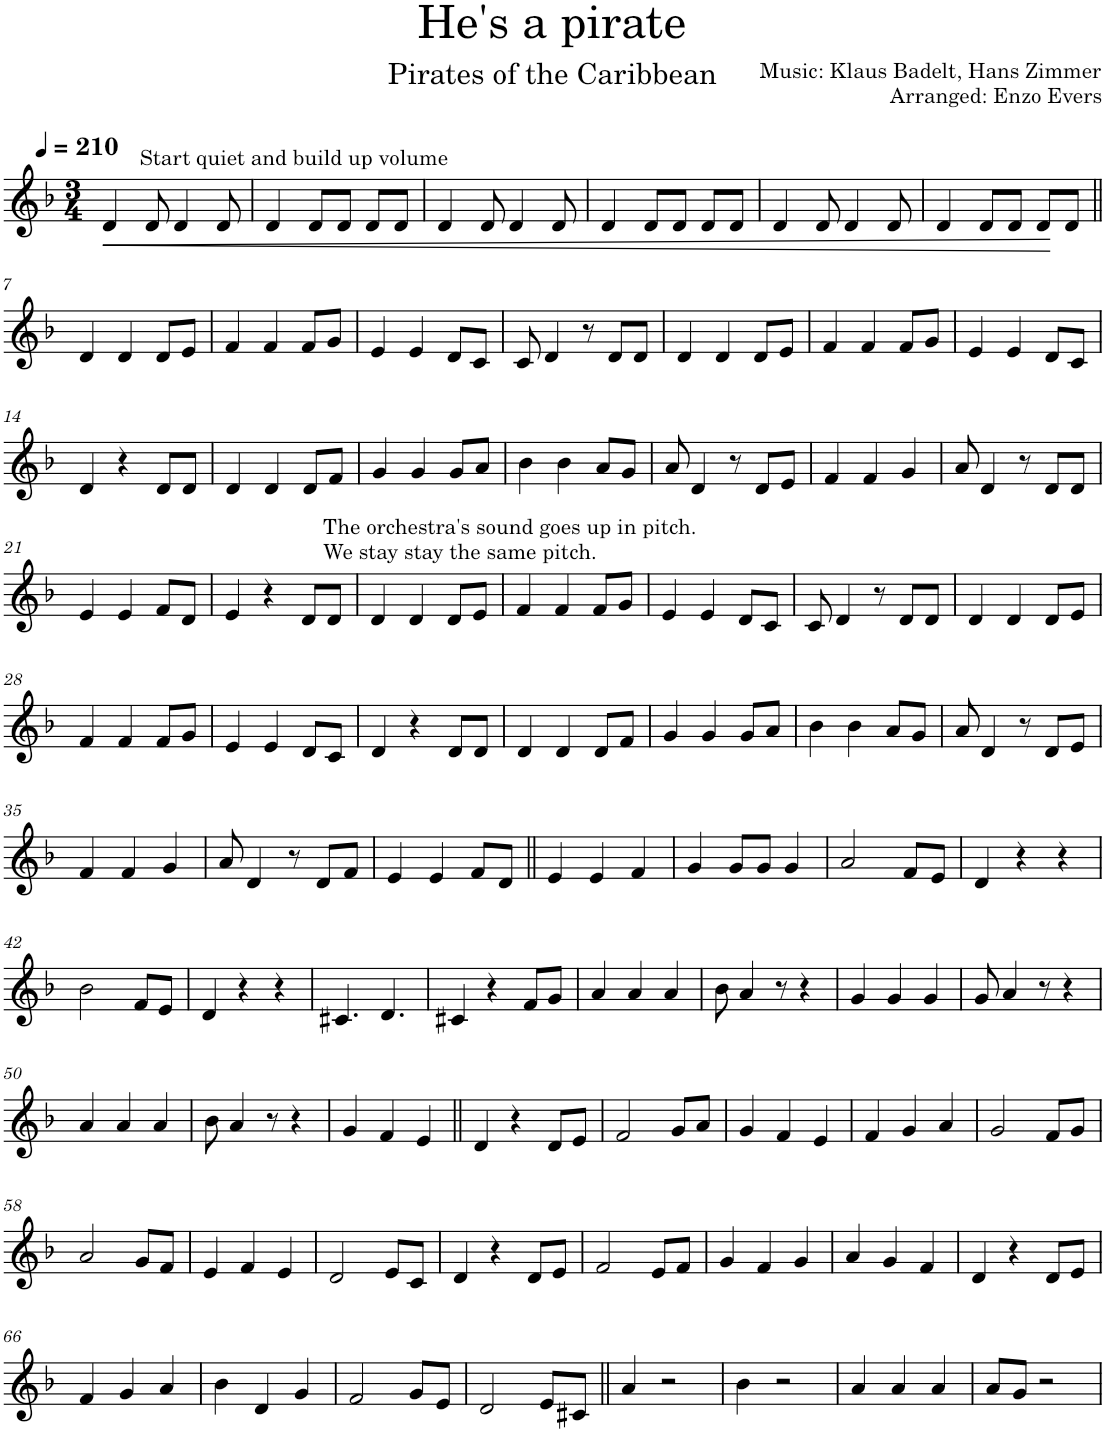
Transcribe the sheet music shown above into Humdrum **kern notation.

**kern	**dynam
*part1	*part1
*staff1	*staff1
*I"Ukulele	*
*I'Uk.	*
*clefG2	*
*k[b-]	*
*M3/4	*
*MM210	*
=1	=1
!LO:TX:a:t=Start quiet and build up volume	!
!	!LO:HP:b
4d/	<
8d/	.
4d/	.
8d/	.
=2	=2
4d/	.
8d/L	.
8d/J	.
8d/L	.
8d/J	.
=3	=3
4d/	.
8d/	.
4d/	.
8d/	.
=4	=4
4d/	.
8d/L	.
8d/J	.
8d/L	.
8d/J	.
=5	=5
4d/	.
8d/	.
4d/	.
8d/	.
=6	=6
4d/	.
8d/L	.
8d/J	.
8d/L	.
8d/J	[
!!LO:LB:g=z
=7||	=7||
4d/	.
4d/	.
8d/L	.
8e/J	.
=8	=8
4f/	.
4f/	.
8f/L	.
8g/J	.
=9	=9
4e/	.
4e/	.
8d/L	.
8c/J	.
=10	=10
8c/	.
4d/	.
8r	.
8d/L	.
8d/J	.
=11	=11
4d/	.
4d/	.
8d/L	.
8e/J	.
=12	=12
4f/	.
4f/	.
8f/L	.
8g/J	.
=13	=13
4e/	.
4e/	.
8d/L	.
8c/J	.
!!LO:LB:g=z
=14	=14
4d/	.
4r	.
8d/L	.
8d/J	.
=15	=15
4d/	.
4d/	.
8d/L	.
8f/J	.
=16	=16
4g/	.
4g/	.
8g/L	.
8a/J	.
=17	=17
4b-\	.
4b-\	.
8a/L	.
8g/J	.
=18	=18
8a/	.
4d/	.
8r	.
8d/L	.
8e/J	.
=19	=19
4f/	.
4f/	.
4g/	.
=20	=20
8a/	.
4d/	.
8r	.
8d/L	.
8d/J	.
!!LO:LB:g=z
=21	=21
4e/	.
4e/	.
8f/L	.
8d/J	.
=22	=22
4e/	.
4r	.
8d/L	.
8d/J	.
=23	=23
!LO:TX:a:t=The orchestra's sound goes up in pitch.	!
!LO:TX:a:t=We stay stay the same pitch.	!
4d/	.
4d/	.
8d/L	.
8e/J	.
=24	=24
4f/	.
4f/	.
8f/L	.
8g/J	.
=25	=25
4e/	.
4e/	.
8d/L	.
8c/J	.
=26	=26
8c/	.
4d/	.
8r	.
8d/L	.
8d/J	.
=27	=27
4d/	.
4d/	.
8d/L	.
8e/J	.
!!LO:LB:g=z
=28	=28
4f/	.
4f/	.
8f/L	.
8g/J	.
=29	=29
4e/	.
4e/	.
8d/L	.
8c/J	.
=30	=30
4d/	.
4r	.
8d/L	.
8d/J	.
=31	=31
4d/	.
4d/	.
8d/L	.
8f/J	.
=32	=32
4g/	.
4g/	.
8g/L	.
8a/J	.
=33	=33
4b-\	.
4b-\	.
8a/L	.
8g/J	.
=34	=34
8a/	.
4d/	.
8r	.
8d/L	.
8e/J	.
!!LO:LB:g=z
=35	=35
4f/	.
4f/	.
4g/	.
=36	=36
8a/	.
4d/	.
8r	.
8d/L	.
8f/J	.
=37	=37
4e/	.
4e/	.
8f/L	.
8d/J	.
=38||	=38||
4e/	.
4e/	.
4f/	.
=39	=39
4g/	.
8g/L	.
8g/J	.
4g/	.
=40	=40
2a/	.
8f/L	.
8e/J	.
=41	=41
4d/	.
4r	.
4r	.
!!LO:LB:g=z
=42	=42
2b-\	.
8f/L	.
8e/J	.
=43	=43
4d/	.
4r	.
4r	.
=44	=44
4.c#X/	.
4.d/	.
=45	=45
4c#X/	.
4r	.
8f/L	.
8g/J	.
=46	=46
4a/	.
4a/	.
4a/	.
=47	=47
8b-\	.
4a/	.
8r	.
4r	.
=48	=48
4g/	.
4g/	.
4g/	.
=49	=49
8g/	.
4a/	.
8r	.
4r	.
!!LO:LB:g=z
=50	=50
4a/	.
4a/	.
4a/	.
=51	=51
8b-\	.
4a/	.
8r	.
4r	.
=52	=52
4g/	.
4f/	.
4e/	.
=53||	=53||
4d/	.
4r	.
8d/L	.
8e/J	.
=54	=54
2f/	.
8g/L	.
8a/J	.
=55	=55
4g/	.
4f/	.
4e/	.
=56	=56
4f/	.
4g/	.
4a/	.
=57	=57
2g/	.
8f/L	.
8g/J	.
!!LO:LB:g=z
=58	=58
2a/	.
8g/L	.
8f/J	.
=59	=59
4e/	.
4f/	.
4e/	.
=60	=60
2d/	.
8e/L	.
8c/J	.
=61	=61
4d/	.
4r	.
8d/L	.
8e/J	.
=62	=62
2f/	.
8e/L	.
8f/J	.
=63	=63
4g/	.
4f/	.
4g/	.
=64	=64
4a/	.
4g/	.
4f/	.
=65	=65
4d/	.
4r	.
8d/L	.
8e/J	.
!!LO:LB:g=z
=66	=66
4f/	.
4g/	.
4a/	.
=67	=67
4b-\	.
4d/	.
4g/	.
=68	=68
2f/	.
8g/L	.
8e/J	.
=69	=69
2d/	.
8e/L	.
8c#X/J	.
=70||	=70||
4a/	.
2r	.
=71	=71
4b-\	.
2r	.
=72	=72
4a/	.
4a/	.
4a/	.
=73	=73
8a/L	.
8g/J	.
2r	.
=	=
*-	*-
